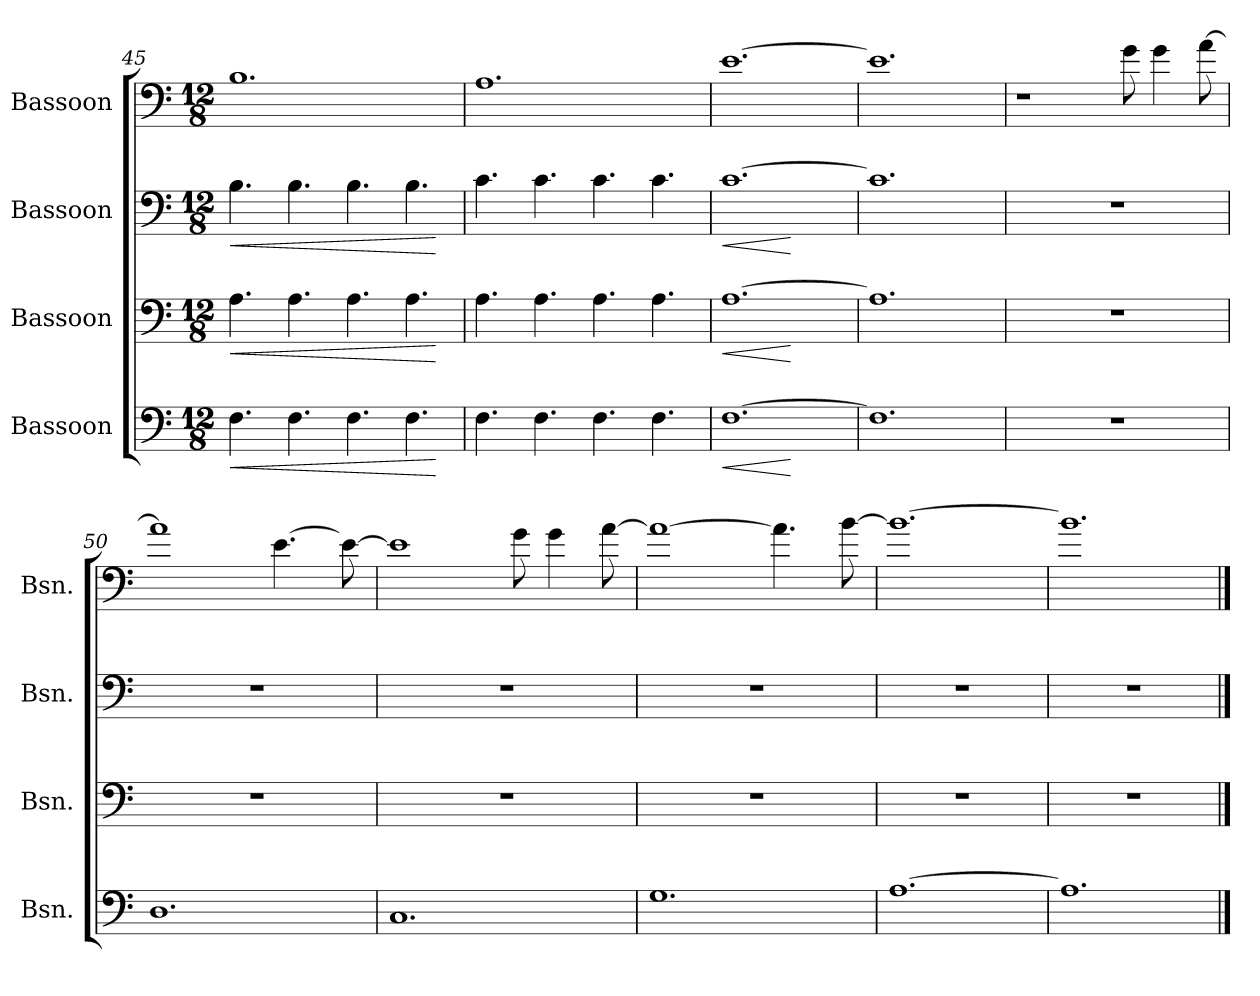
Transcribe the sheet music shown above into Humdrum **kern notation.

**kern	**dynam	**kern	**dynam	**kern	**dynam	**kern
*part4	*part4	*part3	*part3	*part2	*part2	*part1
*staff4	*staff4	*staff3	*staff3	*staff2	*staff2	*staff1
*I"Bassoon	*	*I"Bassoon	*	*I"Bassoon	*	*I"Bassoon
*I'Bsn.	*	*I'Bsn.	*	*I'Bsn.	*	*I'Bsn.
*clefF4	*	*clefF4	*	*clefF4	*	*clefF4
*k[]	*	*k[]	*	*k[]	*	*k[]
*M12/8	*	*M12/8	*	*M12/8	*	*M12/8
=45	=45	=45	=45	=45	=45	=45
!	!LO:HP:b	!	!LO:HP:b	!	!LO:HP:b	!
4.F\	<	4.A\	<	4.B\	<	1.B
4.F\	.	4.A\	.	4.B\	.	.
4.F\	.	4.A\	.	4.B\	.	.
4.F\	.	4.A\	.	4.B\	.	.
.	[	.	[	.	[	.
=46	=46	=46	=46	=46	=46	=46
4.F\	.	4.A\	.	4.c\	.	1.A
4.F\	.	4.A\	.	4.c\	.	.
4.F\	.	4.A\	.	4.c\	.	.
4.F\	.	4.A\	.	4.c\	.	.
=47	=47	=47	=47	=47	=47	=47
!	!LO:HP:b	!	!LO:HP:b	!	!LO:HP:b	!
[1.F	<	[1.A	<	[1.c	<	[1.e
.	[	.	[	.	[	.
=48	=48	=48	=48	=48	=48	=48
1.F]	.	1.A]	.	1.c]	.	1.e]
!!LO:PB:g=z
=49	=49	=49	=49	=49	=49	=49
1.r	.	1.r	.	1.r	.	1r
*	*	*	*	*	*	*MM240
.	.	.	.	.	.	8g\
.	.	.	.	.	.	4g\
.	.	.	.	.	.	[8a\
=50	=50	=50	=50	=50	=50	=50
1.D	.	1.r	.	1.r	.	1a]
.	.	.	.	.	.	[4.e\
.	.	.	.	.	.	8e\_
=51	=51	=51	=51	=51	=51	=51
1.C	.	1.r	.	1.r	.	1e]
.	.	.	.	.	.	8g\
.	.	.	.	.	.	4g\
.	.	.	.	.	.	[8a\
=52	=52	=52	=52	=52	=52	=52
1.G	.	1.r	.	1.r	.	1a_
.	.	.	.	.	.	4.a\]
.	.	.	.	.	.	[8b\
=53	=53	=53	=53	=53	=53	=53
[1.A	.	1.r	.	1.r	.	1.b_
=54	=54	=54	=54	=54	=54	=54
1.A]	.	1.r	.	1.r	.	1.b]
==	==	==	==	==	==	==
*-	*-	*-	*-	*-	*-	*-
